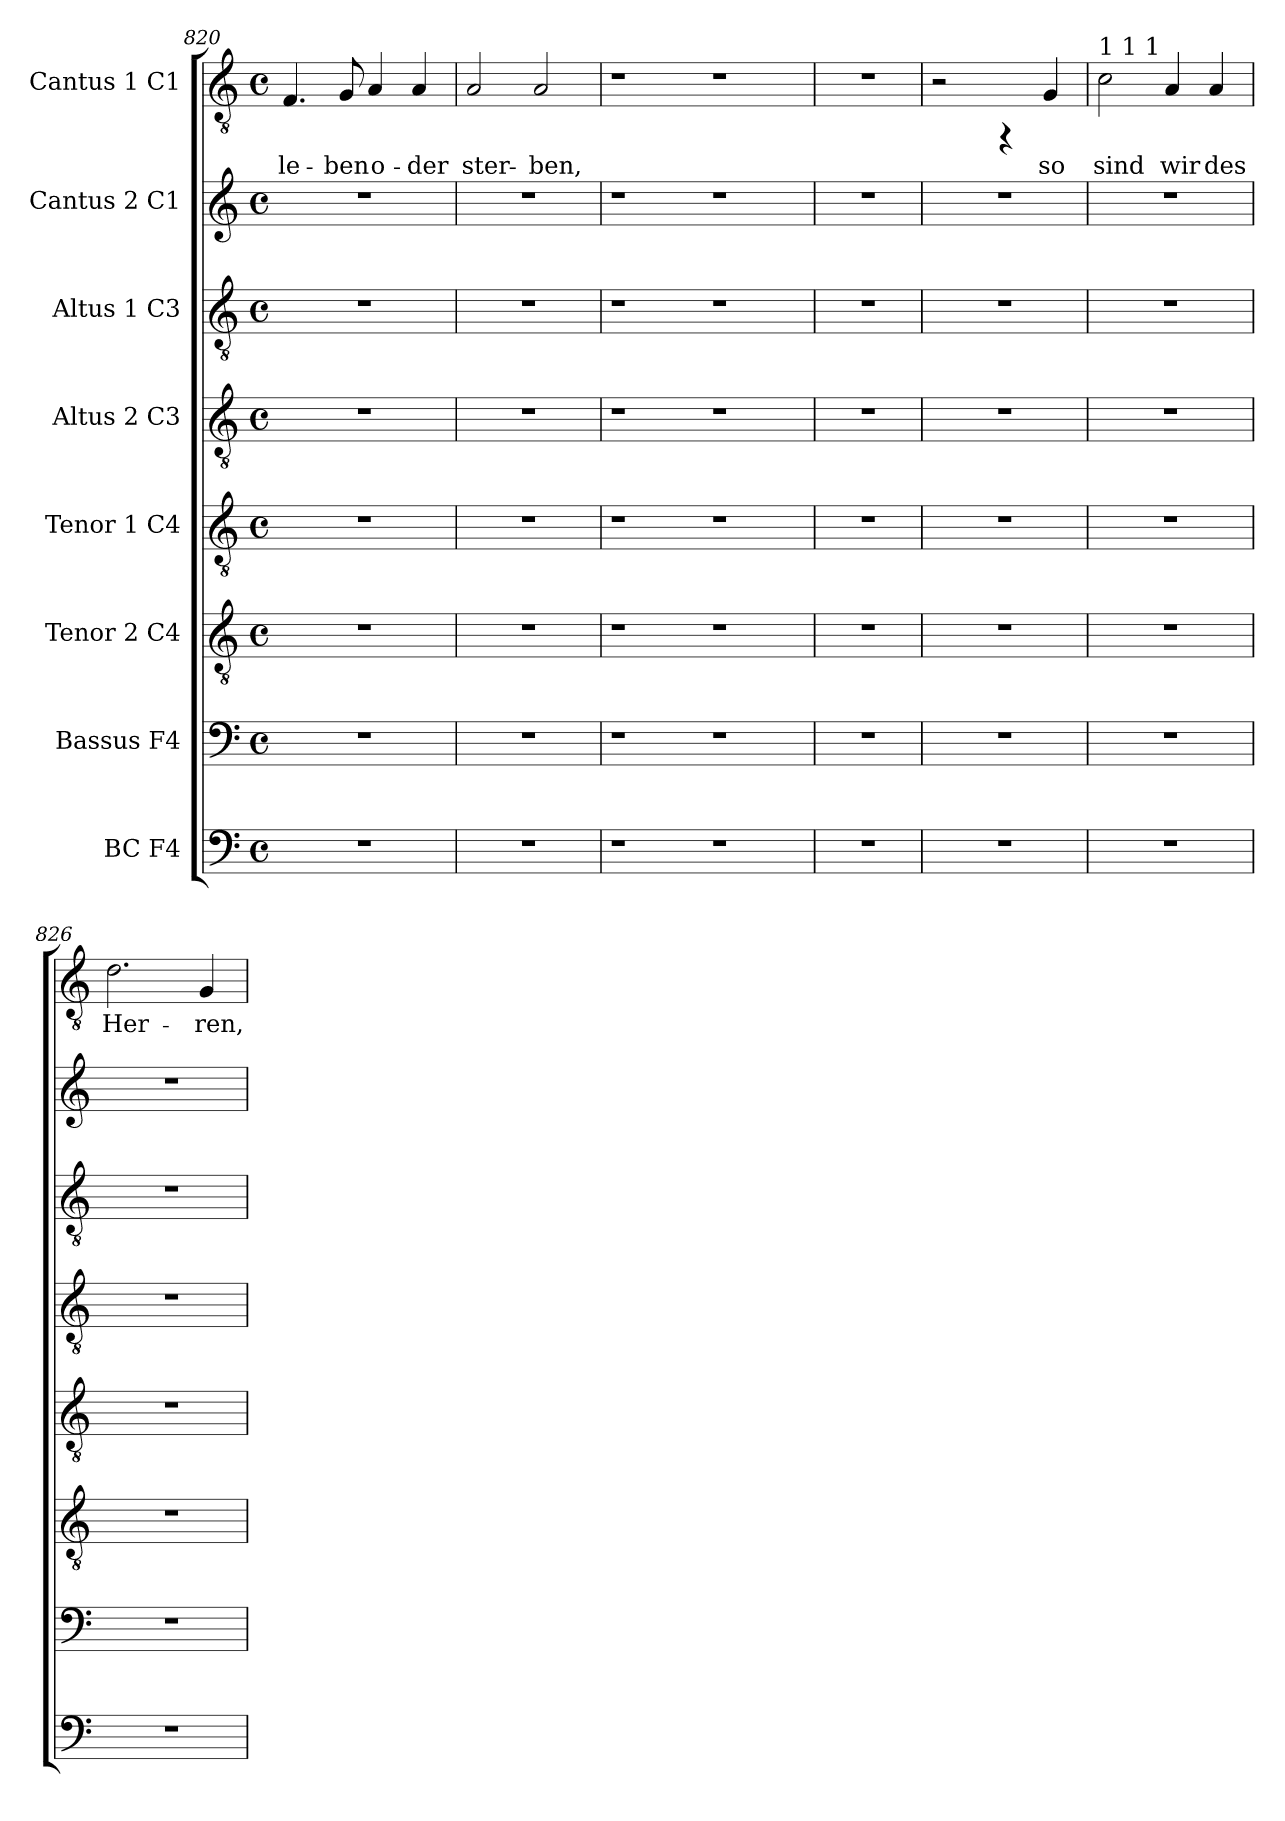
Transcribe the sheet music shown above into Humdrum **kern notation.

**kern	**kern	**kern	**kern	**kern	**kern	**kern	**kern	**text
*part8	*part7	*part6	*part5	*part4	*part3	*part2	*part1	*part1
*staff8	*staff7	*staff6	*staff5	*staff4	*staff3	*staff2	*staff1	*staff1
*I"BC  F4	*I"Bassus  F4	*I"Tenor 2  C4	*I"Tenor 1  C4	*I"Altus 2  C3	*I"Altus 1  C3	*I"Cantus 2  C1	*I"Cantus 1  C1	*
*clefF4	*clefF4	*clefGv2	*clefGv2	*clefGv2	*clefGv2	*clefG2	*clefGv2	*
*k[]	*k[]	*k[]	*k[]	*k[]	*k[]	*k[]	*k[]	*
*C:	*C:	*C:	*C:	*C:	*C:	*C:	*C:	*
*M4/4	*M4/4	*M4/4	*M4/4	*M4/4	*M4/4	*M4/4	*M4/4	*
*met(c)	*met(c)	*met(c)	*met(c)	*met(c)	*met(c)	*met(c)	*met(c)	*
=820	=820	=820	=820	=820	=820	=820	=820	=820
!	!	!	!	!	!	!	!	!LO:LY:b:cj
1r	1r	1r	1r	1r	1r	1r	4.F/	le-
!	!	!	!	!	!	!	!	!LO:LY:b:cj
.	.	.	.	.	.	.	8G/	-ben
!	!	!	!	!	!	!	!	!LO:LY:b:cj
.	.	.	.	.	.	.	4A/	o-
!	!	!	!	!	!	!	!	!LO:LY:b:cj
.	.	.	.	.	.	.	4A/	-der
=821	=821	=821	=821	=821	=821	=821	=821	=821
!	!	!	!	!	!	!	!	!LO:LY:b:cj
1r	1r	1r	1r	1r	1r	1r	2A/	ster-
!	!	!	!	!	!	!	!	!LO:LY:b:cj
.	.	.	.	.	.	.	2A/	-ben,
=822	=822	=822	=822	=822	=822	=822	=822	=822
1r	1r	1r	1r	1r	1r	1r	1r	.
1r	1r	1r	1r	1r	1r	1r	1r	.
=823	=823	=823	=823	=823	=823	=823	=823	=823
1r	1r	1r	1r	1r	1r	1r	1r	.
=824	=824	=824	=824	=824	=824	=824	=824	=824
1r	1r	1r	1r	1r	1r	1r	2r	.
.	.	.	.	.	.	.	4rFF	.
!	!	!	!	!	!	!	!	!LO:LY:b:cj
.	.	.	.	.	.	.	4G/	so
!!LO:PB:g=z
=825	=825	=825	=825	=825	=825	=825	=825	=825
!	!	!	!	!	!	!	!LO:TX:a:t=1 1 1	!
!	!	!	!	!	!	!	!	!LO:LY:b:cj
1r	1r	1r	1r	1r	1r	1r	2c\	sind
!	!	!	!	!	!	!	!	!LO:LY:b:cj
.	.	.	.	.	.	.	4A/	wir
!	!	!	!	!	!	!	!	!LO:LY:b:cj
.	.	.	.	.	.	.	4A/	des
=826	=826	=826	=826	=826	=826	=826	=826	=826
!	!	!	!	!	!	!	!	!LO:LY:b:cj
1r	1r	1r	1r	1r	1r	1r	2.d\	Her-
!	!	!	!	!	!	!	!	!LO:LY:b:cj
.	.	.	.	.	.	.	4G/	-ren,
=	=	=	=	=	=	=	=	=
*-	*-	*-	*-	*-	*-	*-	*-	*-
